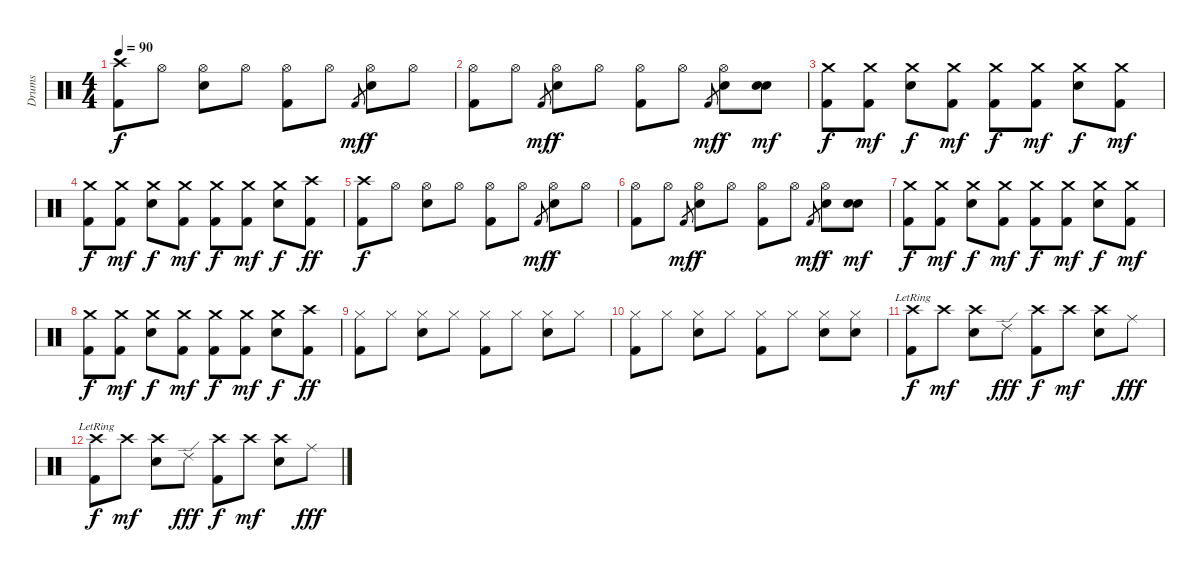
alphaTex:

\track ("Drums" "Drums") {instrument percussion}
\staff {score}
\articulation defaults
\ts (4 4)
\tempo 90
\clef neutral
\ks c
("Crash high (hit)" "Kick (hit) 2").8{dy f} "Hi-Hat (open)".8 ("Hi-Hat (open)" "Snare (hit) 2").8 "Hi-Hat (open)".8 ("Hi-Hat (open)" "Kick (hit) 2").8 "Hi-Hat (open)".8 "Kick (hit) 2".8{gr dy mf} ("Hi-Hat (open)" "Snare (hit) 2").8{dy f} "Hi-Hat (open)".8 |
("Hi-Hat (open)" "Kick (hit) 2").8 "Hi-Hat (open)".8 "Kick (hit) 2".8{gr dy mf} ("Hi-Hat (open)" "Snare (hit) 2").8{dy f} "Hi-Hat (open)".8 ("Hi-Hat (open)" "Kick (hit) 2").8 "Hi-Hat (open)".8 "Kick (hit) 2".8{gr dy mf} ("Hi-Hat (open)" "Snare (hit) 2").8{dy f} ("Snare (hit) 2" "Snare (hit) 2").8{dy mf} |
("Crash medium (hit)" "Kick (hit) 2").8{dy f} ("Crash medium (hit)" "Kick (hit) 2").8{dy mf} ("Crash medium (hit)" "Snare (hit) 2").8{dy f} ("Crash medium (hit)" "Kick (hit) 2").8{dy mf} ("Crash medium (hit)" "Kick (hit) 2").8{dy f} ("Crash medium (hit)" "Kick (hit) 2").8{dy mf} ("Crash medium (hit)" "Snare (hit) 2").8{dy f} ("Crash medium (hit)" "Kick (hit) 2").8{dy mf} |
("Crash medium (hit)" "Kick (hit) 2").8{dy f} ("Crash medium (hit)" "Kick (hit) 2").8{dy mf} ("Crash medium (hit)" "Snare (hit) 2").8{dy f} ("Crash medium (hit)" "Kick (hit) 2").8{dy mf} ("Crash medium (hit)" "Kick (hit) 2").8{dy f} ("Crash medium (hit)" "Kick (hit) 2").8{dy mf} ("Crash medium (hit)" "Snare (hit) 2").8{dy f} ("Crash high (hit)" "Kick (hit) 2").8{dy ff} |
("Crash high (hit)" "Kick (hit) 2").8{dy f} "Hi-Hat (open)".8 ("Hi-Hat (open)" "Snare (hit) 2").8 "Hi-Hat (open)".8 ("Hi-Hat (open)" "Kick (hit) 2").8 "Hi-Hat (open)".8 "Kick (hit) 2".8{gr dy mf} ("Hi-Hat (open)" "Snare (hit) 2").8{dy f} "Hi-Hat (open)".8 |
("Hi-Hat (open)" "Kick (hit) 2").8 "Hi-Hat (open)".8 "Kick (hit) 2".8{gr dy mf} ("Hi-Hat (open)" "Snare (hit) 2").8{dy f} "Hi-Hat (open)".8 ("Hi-Hat (open)" "Kick (hit) 2").8 "Hi-Hat (open)".8 "Kick (hit) 2".8{gr dy mf} ("Hi-Hat (open)" "Snare (hit) 2").8{dy f} ("Snare (hit) 2" "Snare (hit) 2").8{dy mf} |
("Crash medium (hit)" "Kick (hit) 2").8{dy f} ("Crash medium (hit)" "Kick (hit) 2").8{dy mf} ("Crash medium (hit)" "Snare (hit) 2").8{dy f} ("Crash medium (hit)" "Kick (hit) 2").8{dy mf} ("Crash medium (hit)" "Kick (hit) 2").8{dy f} ("Crash medium (hit)" "Kick (hit) 2").8{dy mf} ("Crash medium (hit)" "Snare (hit) 2").8{dy f} ("Crash medium (hit)" "Kick (hit) 2").8{dy mf} |
("Crash medium (hit)" "Kick (hit) 2").8{dy f} ("Crash medium (hit)" "Kick (hit) 2").8{dy mf} ("Crash medium (hit)" "Snare (hit) 2").8{dy f} ("Crash medium (hit)" "Kick (hit) 2").8{dy mf} ("Crash medium (hit)" "Kick (hit) 2").8{dy f} ("Crash medium (hit)" "Kick (hit) 2").8{dy mf} ("Crash medium (hit)" "Snare (hit) 2").8{dy f} ("Crash high (hit)" "Kick (hit) 2").8{dy ff} |
("Hi-Hat (closed)" "Kick (hit) 2").8 "Hi-Hat (closed)".8 ("Hi-Hat (closed)" "Snare (hit) 2").8 "Hi-Hat (closed)".8 ("Hi-Hat (closed)" "Kick (hit) 2").8 "Hi-Hat (closed)".8 ("Hi-Hat (closed)" "Snare (hit) 2").8 "Hi-Hat (closed)".8 |
("Hi-Hat (closed)" "Kick (hit) 2").8 "Hi-Hat (closed)".8 ("Hi-Hat (closed)" "Snare (hit) 2").8 "Hi-Hat (closed)".8 ("Hi-Hat (closed)" "Kick (hit) 2").8 "Hi-Hat (closed)".8 ("Hi-Hat (closed)" "Snare (hit) 2").8 ("Hi-Hat (closed)" "Snare (hit) 2").8 |
("Crash high (hit)"{lr} "Kick (hit) 2").8{dy f} "Crash high (hit)".8{dy mf} ("Crash high (hit)" "Snare (hit) 2").8 "Ride (edge) 2".8{dy fff} ("Crash high (hit)" "Kick (hit) 2").8{dy f} "Crash high (hit)".8{dy mf} ("Crash high (hit)" "Snare (hit) 2").8 "Ride (middle)".8{dy fff} |
("Crash high (hit)"{lr} "Kick (hit) 2").8{dy f} "Crash high (hit)".8{dy mf} ("Crash high (hit)" "Snare (hit) 2").8 "Ride (edge) 2".8{dy fff} ("Crash high (hit)" "Kick (hit) 2").8{dy f} "Crash high (hit)".8{dy mf} ("Crash high (hit)" "Snare (hit) 2").8 "Ride (middle)".8{dy fff}
